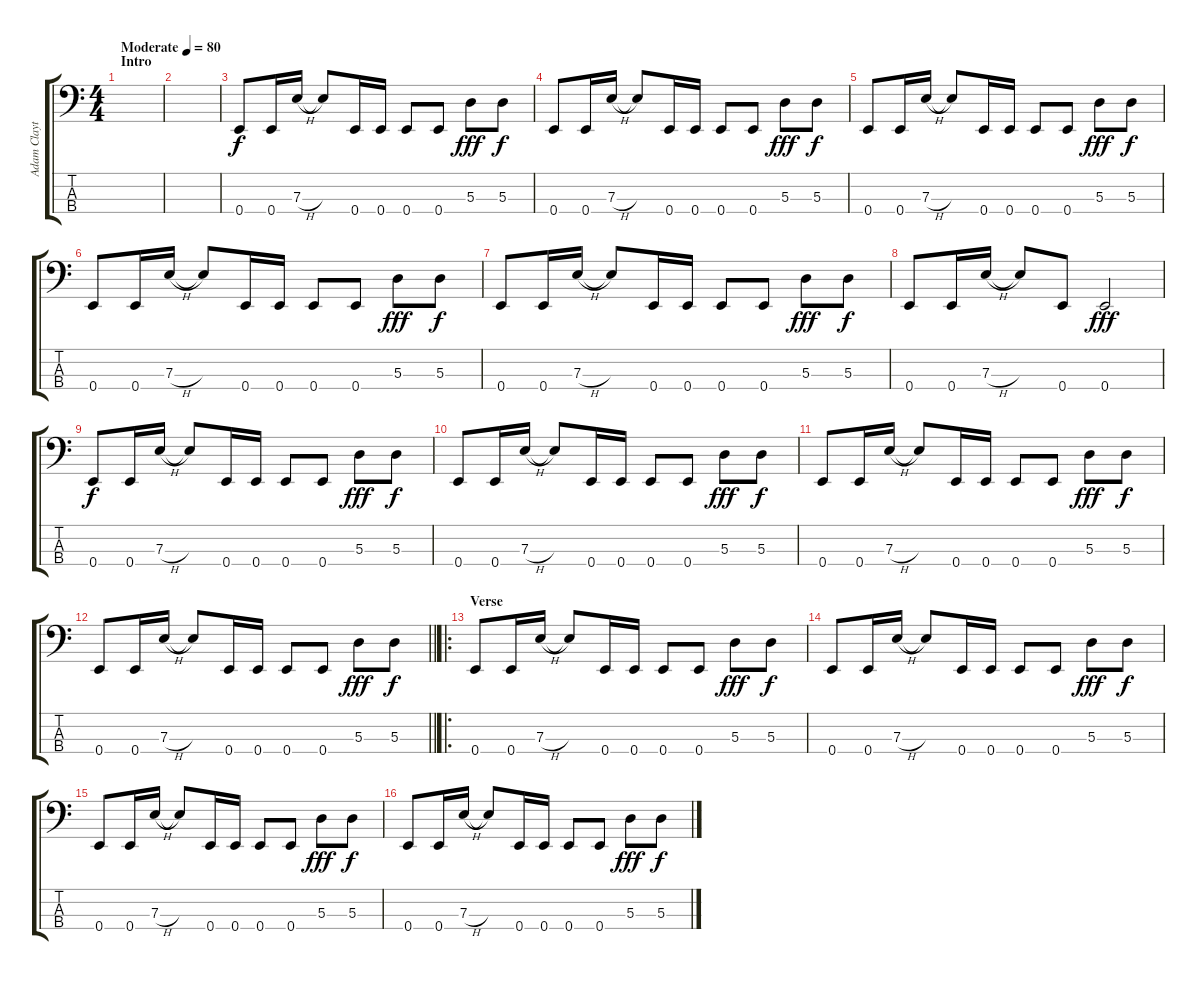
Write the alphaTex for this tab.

\track ("Adam Clayton" "Adam Clayt") {instrument electricbassfinger}
\staff {score tabs}
\tuning (G2 D2 A1 E1) {hide}
\ts (4 4)
\section ("" "Intro")
\tempo (80 "Moderate")
\clef f4
\ks c
|
|
0.4.8 0.4.16 7.3{h}.16 7.3{t}.8 0.4.16 0.4.16 0.4.8 0.4.8 5.3.8{dy fff} 5.3.8{dy f} |
0.4.8 0.4.16 7.3{h}.16 7.3{t}.8 0.4.16 0.4.16 0.4.8 0.4.8 5.3.8{dy fff} 5.3.8{dy f} |
0.4.8 0.4.16 7.3{h}.16 7.3{t}.8 0.4.16 0.4.16 0.4.8 0.4.8 5.3.8{dy fff} 5.3.8{dy f} |
0.4.8 0.4.16 7.3{h}.16 7.3{t}.8 0.4.16 0.4.16 0.4.8 0.4.8 5.3.8{dy fff} 5.3.8{dy f} |
0.4.8 0.4.16 7.3{h}.16 7.3{t}.8 0.4.16 0.4.16 0.4.8 0.4.8 5.3.8{dy fff} 5.3.8{dy f} |
0.4.8 0.4.16 7.3{h}.16 7.3{t}.8 0.4.8 0.4.2{dy fff} |
0.4.8{dy f} 0.4.16 7.3{h}.16 7.3{t}.8 0.4.16 0.4.16 0.4.8 0.4.8 5.3.8{dy fff} 5.3.8{dy f} |
0.4.8 0.4.16 7.3{h}.16 7.3{t}.8 0.4.16 0.4.16 0.4.8 0.4.8 5.3.8{dy fff} 5.3.8{dy f} |
0.4.8 0.4.16 7.3{h}.16 7.3{t}.8 0.4.16 0.4.16 0.4.8 0.4.8 5.3.8{dy fff} 5.3.8{dy f} |
\barLineRight lightlight
0.4.8 0.4.16 7.3{h}.16 7.3{t}.8 0.4.16 0.4.16 0.4.8 0.4.8 5.3.8{dy fff} 5.3.8{dy f} |
\ro
\section ("" "Verse")
0.4.8 0.4.16 7.3{h}.16 7.3{t}.8 0.4.16 0.4.16 0.4.8 0.4.8 5.3.8{dy fff} 5.3.8{dy f} |
0.4.8 0.4.16 7.3{h}.16 7.3{t}.8 0.4.16 0.4.16 0.4.8 0.4.8 5.3.8{dy fff} 5.3.8{dy f} |
0.4.8 0.4.16 7.3{h}.16 7.3{t}.8 0.4.16 0.4.16 0.4.8 0.4.8 5.3.8{dy fff} 5.3.8{dy f} |
0.4.8 0.4.16 7.3{h}.16 7.3{t}.8 0.4.16 0.4.16 0.4.8 0.4.8 5.3.8{dy fff} 5.3.8{dy f}
